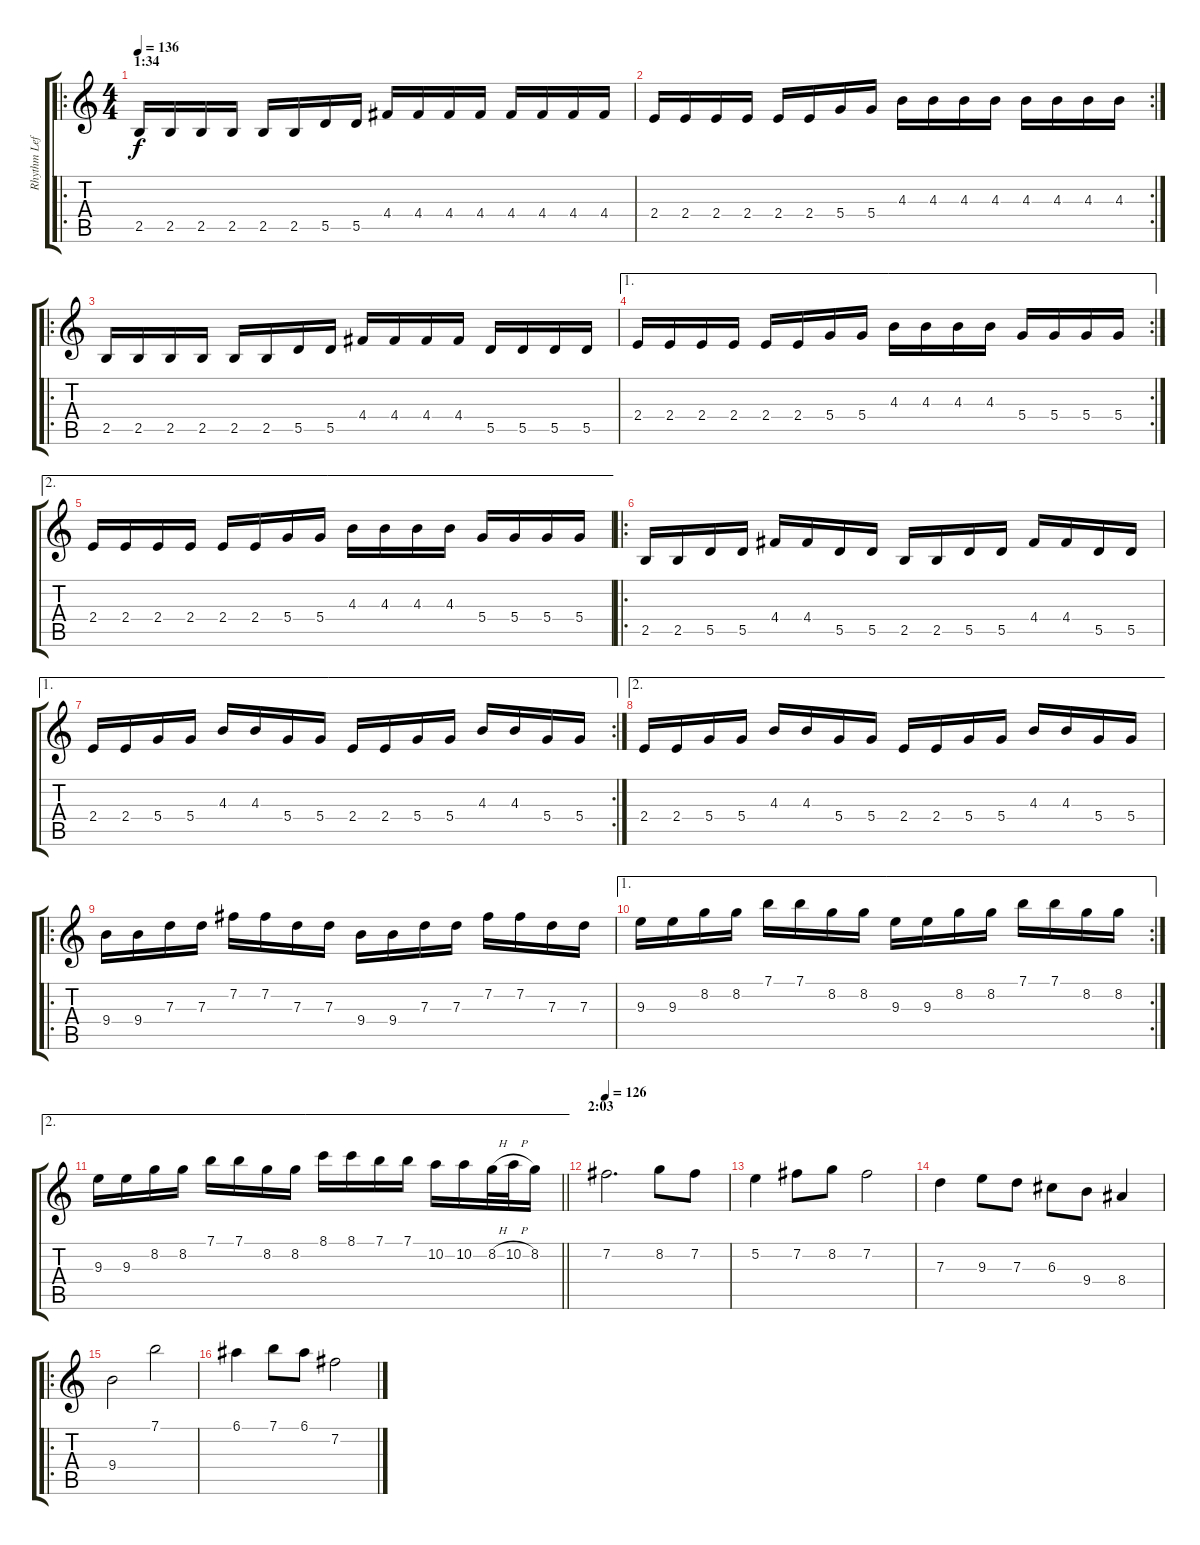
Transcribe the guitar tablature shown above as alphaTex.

\track ("Rhythm Left" "Rhythm Lef") {instrument distortionguitar}
\staff {score tabs}
\tuning (E4 B3 G3 D3 A2 E2) {hide}
\ro
\ts (4 4)
\section ("" "1:34")
\tempo 136
\clef g2
\ks c
2.5.16{dy f} 2.5.16 2.5.16 2.5.16 2.5.16 2.5.16 5.5.16 5.5.16 4.4.16 4.4.16 4.4.16 4.4.16 4.4.16 4.4.16 4.4.16 4.4.16 |
\rc 2
2.4.16 2.4.16 2.4.16 2.4.16 2.4.16 2.4.16 5.4.16 5.4.16 4.3.16 4.3.16 4.3.16 4.3.16 4.3.16 4.3.16 4.3.16 4.3.16 |
\ro
2.5.16 2.5.16 2.5.16 2.5.16 2.5.16 2.5.16 5.5.16 5.5.16 4.4.16 4.4.16 4.4.16 4.4.16 5.5.16 5.5.16 5.5.16 5.5.16 |
\ae 1
\rc 2
2.4.16 2.4.16 2.4.16 2.4.16 2.4.16 2.4.16 5.4.16 5.4.16 4.3.16 4.3.16 4.3.16 4.3.16 5.4.16 5.4.16 5.4.16 5.4.16 |
\ae 2
2.4.16 2.4.16 2.4.16 2.4.16 2.4.16 2.4.16 5.4.16 5.4.16 4.3.16 4.3.16 4.3.16 4.3.16 5.4.16 5.4.16 5.4.16 5.4.16 |
\ro
2.5.16 2.5.16 5.5.16 5.5.16 4.4.16 4.4.16 5.5.16 5.5.16 2.5.16 2.5.16 5.5.16 5.5.16 4.4.16 4.4.16 5.5.16 5.5.16 |
\ae 1
\rc 2
2.4.16 2.4.16 5.4.16 5.4.16 4.3.16 4.3.16 5.4.16 5.4.16 2.4.16 2.4.16 5.4.16 5.4.16 4.3.16 4.3.16 5.4.16 5.4.16 |
\ae 2
2.4.16 2.4.16 5.4.16 5.4.16 4.3.16 4.3.16 5.4.16 5.4.16 2.4.16 2.4.16 5.4.16 5.4.16 4.3.16 4.3.16 5.4.16 5.4.16 |
\ro
9.4.16 9.4.16 7.3.16 7.3.16 7.2.16 7.2.16 7.3.16 7.3.16 9.4.16 9.4.16 7.3.16 7.3.16 7.2.16 7.2.16 7.3.16 7.3.16 |
\ae 1
\rc 2
9.3.16 9.3.16 8.2.16 8.2.16 7.1.16 7.1.16 8.2.16 8.2.16 9.3.16 9.3.16 8.2.16 8.2.16 7.1.16 7.1.16 8.2.16 8.2.16 |
\ae 2
\barLineRight lightlight
9.3.16 9.3.16 8.2.16 8.2.16 7.1.16 7.1.16 8.2.16 8.2.16 8.1.16 8.1.16 7.1.16 7.1.16 10.2.16 10.2.16 8.2{h}.32 10.2{h}.32 8.2.16 |
\section ("" "2:03")
\tempo 126
7.2.2{d} 8.2.8 7.2.8 |
5.2.4 7.2.8 8.2.8 7.2.2 |
7.3.4 9.3.8 7.3.8 6.3.8 9.4.8 8.4.4 |
\ro
9.4.2 7.1.2 |
6.1.4 7.1.8 6.1.8 7.2.2
